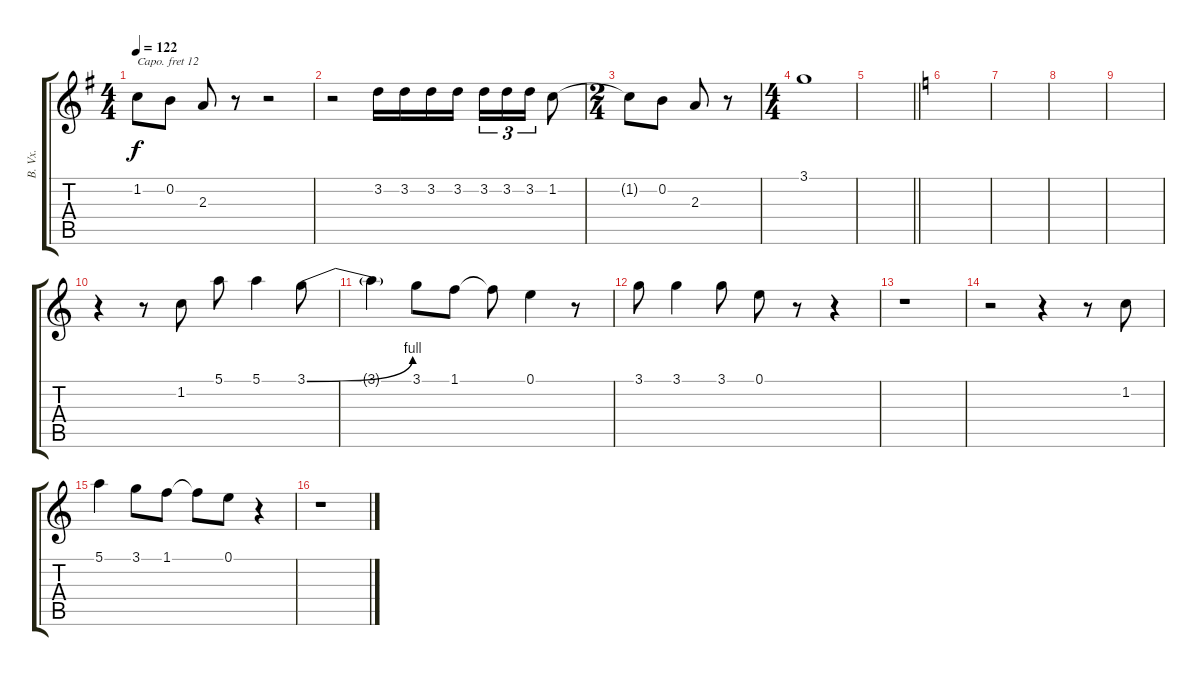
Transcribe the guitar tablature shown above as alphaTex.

\track ("B. Vx." "B. Vx.") {instrument voiceoohs}
\staff {score tabs}
\capo 12
\tuning (E4 B3 G3 D3 A2 E2) {hide}
\ts (4 4)
\tempo 122
\clef g2
\ks g
1.2{t}.8{dy f} 0.2.8 2.3.8 r.8 r.2 |
r.2 3.2.16 3.2.16 3.2.16 3.2.16 3.2.16{tu (3 2)} 3.2.16{tu (3 2)} 3.2.16{tu (3 2)} 1.2.8 |
\ts (2 4)
1.2{t}.8 0.2.8 2.3.8 r.8 |
\ts (4 4)
3.1.1 |
\barLineRight lightlight
|
\ks c
|
|
|
|
r.4 r.8 1.2.8 5.1.8 5.1.4 3.1{be (bend 0 0 60 4)}.8 |
3.1{t}.4 3.1.8 1.1.8 1.1{t}.8 0.1.4 r.8 |
3.1.8 3.1.4 3.1.8 0.1.8 r.8 r.4 |
r.1 |
r.2 r.4 r.8 1.2.8 |
5.1.4 3.1.8 1.1.8 1.1{t}.8 0.1.8 r.4 |
r.1
